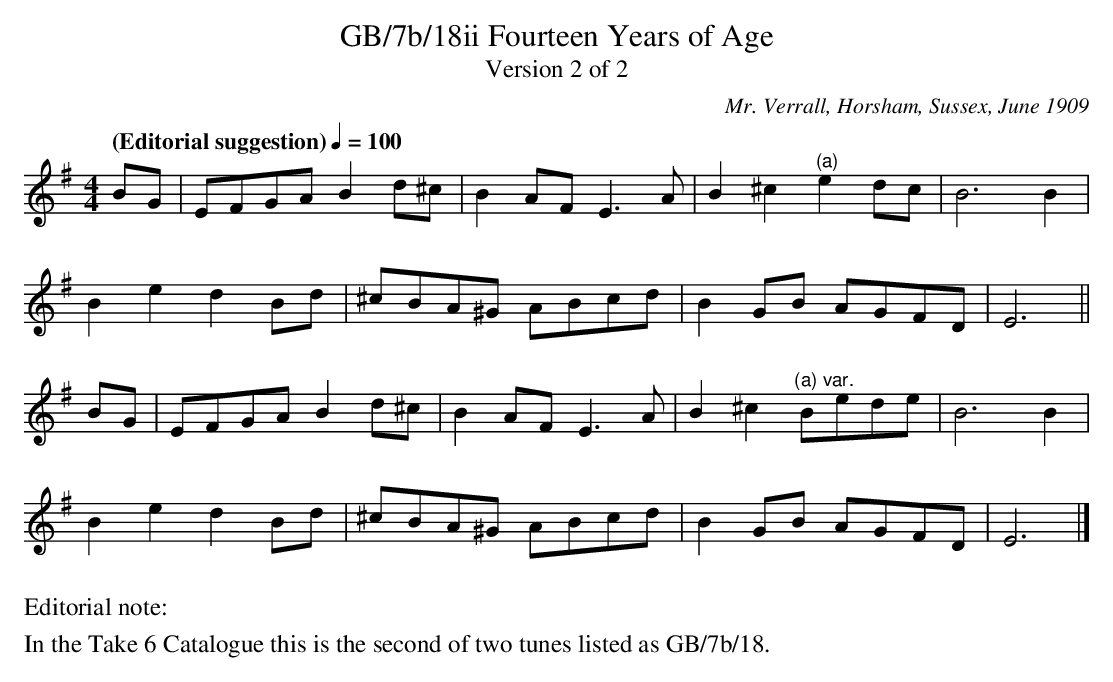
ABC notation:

X:1
T:GB/7b/18ii Fourteen Years of Age
T:Version 2 of 2
C:Mr. Verrall, Horsham, Sussex, June 1909
L:1/8
M:4/4
Q:"(Editorial suggestion)" 1/4=100
K:Eaeo
BG | EFGA B2 d^c | B2 AF E3 A | B2 ^c2"^(a)" e2 dc | B6 B2 |
B2 e2 d2 Bd | ^cBA^G ABcd |B2 GB AGFD | E6 ||
BG | EFGA B2 d^c | B2 AF E3 A | B2 ^c2"^(a) var." Bede | B6 B2 |
B2 e2 d2 Bd | ^cBA^G ABcd | B2 GB AGFD | E6 |]
